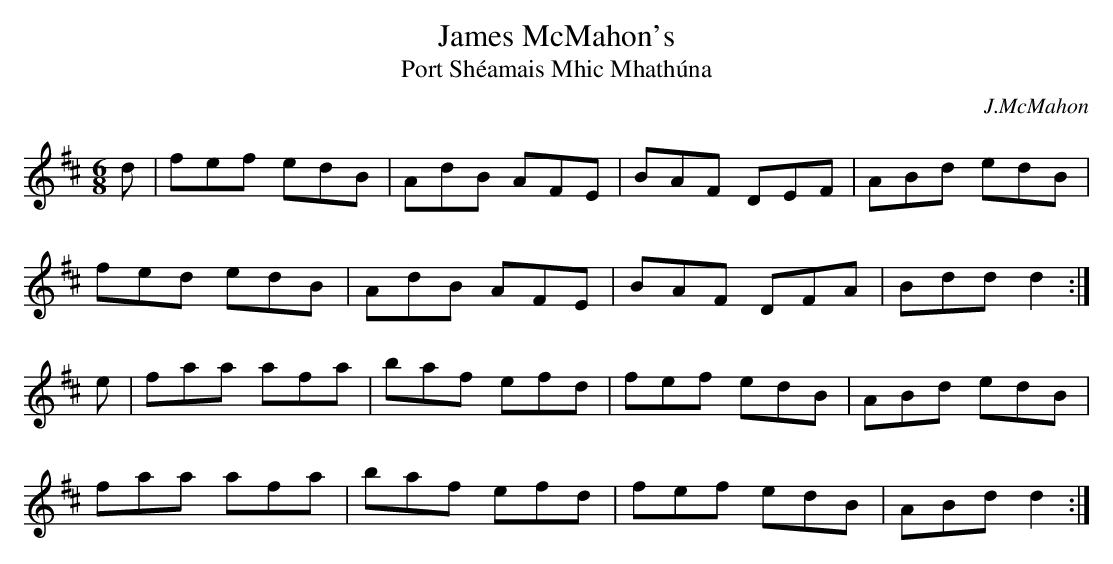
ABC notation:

X:1
T: James McMahon's
T: Port Sh\'eamais Mhic Mhath\'una
C: J.McMahon
L: 1/8
M: 6/8
K: D
d|fef edB|AdB AFE|BAF DEF|ABd edB|
fed edB|AdB AFE|BAF DFA|Bdd d2 :|
e|faa afa|baf efd|fef edB|ABd edB|
faa afa|baf efd|fef edB|ABd d2 :|
